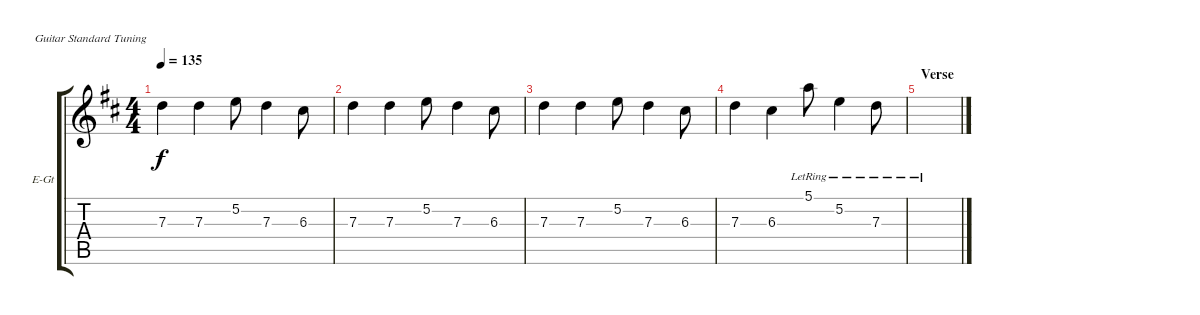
\defaultSystemsLayout 4
\bracketExtendMode groupsimilarinstruments
\firstSystemTrackNameOrientation horizontal
\otherSystemsTrackNameOrientation horizontal
\track ("Electric Guitar" "E-Gt") {instrument distortionguitar}
\staff {score tabs}
\tuning (E4 B3 G3 D3 A2 E2)
\ts (4 4)
\tempo 135
\clef g2
\scale
0.960908
\ks d
7.3.4{dy f} 7.3.4 5.2.8 7.3.4 6.3.8 |
\scale
0.960908 7.3.4 7.3.4 5.2.8 7.3.4 6.3.8 |
\scale
1.07818 7.3.4 7.3.4 5.2.8 7.3.4 6.3.8 |
\scale
0.960908 7.3.4 6.3.4 5.1{lr}.8 5.2{lr}.4 7.3{lr}.8 |
\section ("" "Verse")
\scale
0.960908 |
\scale
1.07818 |
\scale
0.960908 |
\scale
0.960908 |
\scale
1.07818 |
\scale
0.960908 |
\scale
0.960908 |
\scale
1.07818 |
\scale
0.960908 |
\scale
0.960908 |
\scale
1.07818 |
\scale
0.960908
